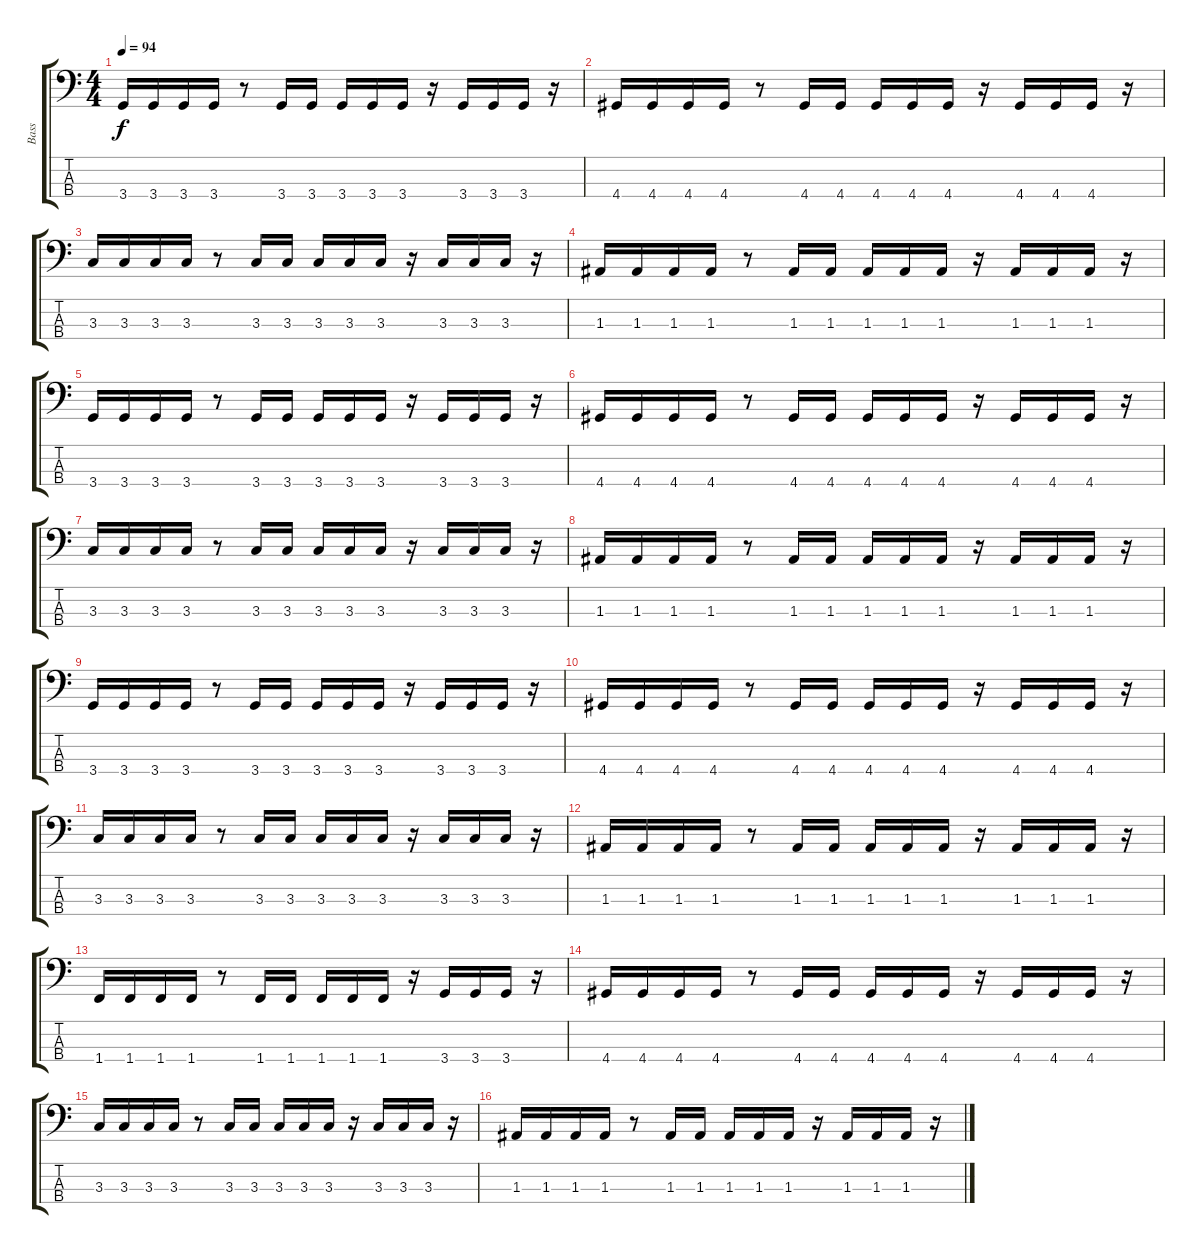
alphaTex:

\track ("Bass" "Bass") {instrument electricbassfinger}
\staff {score tabs}
\tuning (G2 D2 A1 E1) {hide}
\ts (4 4)
\tempo 94
\clef f4
\ks c
3.4.16{dy f} 3.4.16 3.4.16 3.4.16 r.8 3.4.16 3.4.16 3.4.16 3.4.16 3.4.16 r.16 3.4.16 3.4.16 3.4.16 r.16 |
4.4.16 4.4.16 4.4.16 4.4.16 r.8 4.4.16 4.4.16 4.4.16 4.4.16 4.4.16 r.16 4.4.16 4.4.16 4.4.16 r.16 |
3.3.16 3.3.16 3.3.16 3.3.16 r.8 3.3.16 3.3.16 3.3.16 3.3.16 3.3.16 r.16 3.3.16 3.3.16 3.3.16 r.16 |
1.3.16 1.3.16 1.3.16 1.3.16 r.8 1.3.16 1.3.16 1.3.16 1.3.16 1.3.16 r.16 1.3.16 1.3.16 1.3.16 r.16 |
3.4.16 3.4.16 3.4.16 3.4.16 r.8 3.4.16 3.4.16 3.4.16 3.4.16 3.4.16 r.16 3.4.16 3.4.16 3.4.16 r.16 |
4.4.16 4.4.16 4.4.16 4.4.16 r.8 4.4.16 4.4.16 4.4.16 4.4.16 4.4.16 r.16 4.4.16 4.4.16 4.4.16 r.16 |
3.3.16 3.3.16 3.3.16 3.3.16 r.8 3.3.16 3.3.16 3.3.16 3.3.16 3.3.16 r.16 3.3.16 3.3.16 3.3.16 r.16 |
1.3.16 1.3.16 1.3.16 1.3.16 r.8 1.3.16 1.3.16 1.3.16 1.3.16 1.3.16 r.16 1.3.16 1.3.16 1.3.16 r.16 |
3.4.16 3.4.16 3.4.16 3.4.16 r.8 3.4.16 3.4.16 3.4.16 3.4.16 3.4.16 r.16 3.4.16 3.4.16 3.4.16 r.16 |
4.4.16 4.4.16 4.4.16 4.4.16 r.8 4.4.16 4.4.16 4.4.16 4.4.16 4.4.16 r.16 4.4.16 4.4.16 4.4.16 r.16 |
3.3.16 3.3.16 3.3.16 3.3.16 r.8 3.3.16 3.3.16 3.3.16 3.3.16 3.3.16 r.16 3.3.16 3.3.16 3.3.16 r.16 |
1.3.16 1.3.16 1.3.16 1.3.16 r.8 1.3.16 1.3.16 1.3.16 1.3.16 1.3.16 r.16 1.3.16 1.3.16 1.3.16 r.16 |
1.4.16 1.4.16 1.4.16 1.4.16 r.8 1.4.16 1.4.16 1.4.16 1.4.16 1.4.16 r.16 3.4.16 3.4.16 3.4.16 r.16 |
4.4.16 4.4.16 4.4.16 4.4.16 r.8 4.4.16 4.4.16 4.4.16 4.4.16 4.4.16 r.16 4.4.16 4.4.16 4.4.16 r.16 |
3.3.16 3.3.16 3.3.16 3.3.16 r.8 3.3.16 3.3.16 3.3.16 3.3.16 3.3.16 r.16 3.3.16 3.3.16 3.3.16 r.16 |
1.3.16 1.3.16 1.3.16 1.3.16 r.8 1.3.16 1.3.16 1.3.16 1.3.16 1.3.16 r.16 1.3.16 1.3.16 1.3.16 r.16
